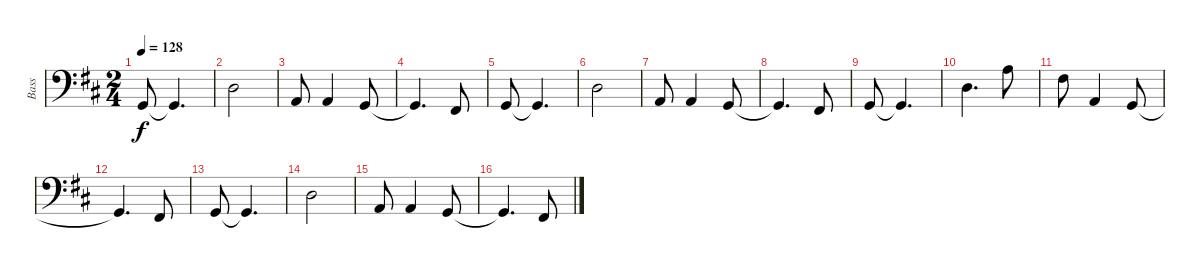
\track ("Bass" "Bass") {instrument electricbasspick}
\staff {score}
\tuning (G2 D2 A1 E1) {hide}
\ts (2 4)
\tempo 128
\clef f4
\ks d
3.4.8{dy f} 3.4{t}.4{d} |
0.2.2 |
0.3.8 0.3.4 3.4.8 |
3.4{t}.4{d} 2.4.8 |
3.4.8 3.4{t}.4{d} |
0.2.2 |
0.3.8 0.3.4 3.4.8 |
3.4{t}.4{d} 2.4.8 |
3.4.8 3.4{t}.4{d} |
0.2.4{d} 2.1.8 |
4.2.8 5.4.4 3.4.8 |
3.4{t}.4{d} 2.4.8 |
3.4.8 3.4{t}.4{d} |
0.2.2 |
0.3.8 0.3.4 3.4.8 |
3.4{t}.4{d} 2.4.8
